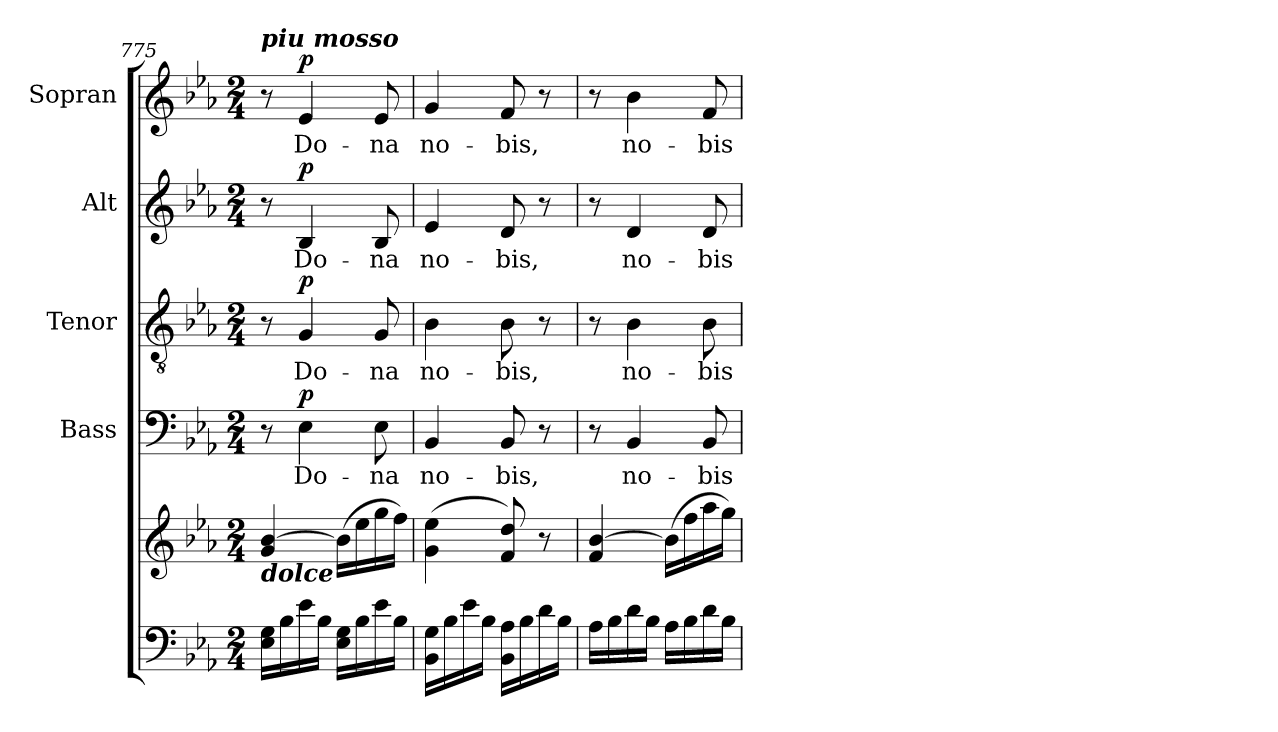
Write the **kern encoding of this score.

**kern	**kern	**kern	**text	**dynam	**kern	**text	**dynam	**kern	**text	**dynam	**kern	**text	**dynam
*part5	*part5	*part4	*part4	*part4	*part3	*part3	*part3	*part2	*part2	*part2	*part1	*part1	*part1
*staff6	*staff5	*staff4	*staff4	*staff4	*staff3	*staff3	*staff3	*staff2	*staff2	*staff2	*staff1	*staff1	*staff1
*	*	*I"Bass	*	*	*I"Tenor	*	*	*I"Alt	*	*	*I"Sopran	*	*
*	*	*I'B.	*	*	*I'T.	*	*	*I'A.	*	*	*I'S.	*	*
*clefF4	*clefG2	*clefF4	*	*	*clefGv2	*	*	*clefG2	*	*	*clefG2	*	*
*k[b-e-a-]	*k[b-e-a-]	*k[b-e-a-]	*	*	*k[b-e-a-]	*	*	*k[b-e-a-]	*	*	*k[b-e-a-]	*	*
*E-:	*E-:	*E-:	*	*	*E-:	*	*	*E-:	*	*	*E-:	*	*
*M2/4	*M2/4	*M2/4	*	*	*M2/4	*	*	*M2/4	*	*	*M2/4	*	*
=775	=775	=775	=775	=775	=775	=775	=775	=775	=775	=775	=775	=775	=775
!	!	!	!	!	!	!	!	!	!	!	!LO:TX:a:Bi:t=piu mosso	!	!
!	!LO:TX:b:Bi:t=dolce	!	!	!	!	!	!	!	!	!	!	!	!
16E-\ 16G\LL	4g/ [4b-/	8r	.	.	8r	.	.	8r	.	.	8r	.	.
16B-\	.	.	.	.	.	.	.	.	.	.	.	.	.
!	!	!	!LO:LY:b	!LO:DY:a	!	!LO:LY:b	!LO:DY:a	!	!LO:LY:b	!LO:DY:a	!	!LO:LY:b	!LO:DY:b
16e-\	.	4E-\	Do-	p	4G/	Do-	p	4B-/	Do-	p	4e-/	Do-	p
16B-\JJ	.	.	.	.	.	.	.	.	.	.	.	.	.
16E-\ 16G\LL	(>16b-\LL]	.	.	.	.	.	.	.	.	.	.	.	.
16B-\	16ee-\	.	.	.	.	.	.	.	.	.	.	.	.
!	!	!	!LO:LY:b	!	!	!LO:LY:b	!	!	!LO:LY:b	!	!	!LO:LY:b	!
16e-\	16gg\	8E-\	-na	.	8G/	-na	.	8B-/	-na	.	8e-/	-na	.
16B-\JJ	16ff\JJ)	.	.	.	.	.	.	.	.	.	.	.	.
=776	=776	=776	=776	=776	=776	=776	=776	=776	=776	=776	=776	=776	=776
!	!	!	!LO:LY:b	!	!	!LO:LY:b	!	!	!LO:LY:b	!	!	!LO:LY:b	!
16BB-\ 16G\LL	(>4g\ 4ee-\	4BB-/	no-	.	4B-\	no-	.	4e-/	no-	.	4g/	no-	.
16B-\	.	.	.	.	.	.	.	.	.	.	.	.	.
16e-\	.	.	.	.	.	.	.	.	.	.	.	.	.
16B-\JJ	.	.	.	.	.	.	.	.	.	.	.	.	.
!	!	!	!LO:LY:b	!	!	!LO:LY:b	!	!	!LO:LY:b	!	!	!LO:LY:b	!
16BB-\ 16A-\LL	8f/ 8dd/)	8BB-/	-bis,	.	8B-\	-bis,	.	8d/	-bis,	.	8f/	-bis,	.
16B-\	.	.	.	.	.	.	.	.	.	.	.	.	.
16d\	8r	8r	.	.	8r	.	.	8r	.	.	8r	.	.
16B-\JJ	.	.	.	.	.	.	.	.	.	.	.	.	.
=777	=777	=777	=777	=777	=777	=777	=777	=777	=777	=777	=777	=777	=777
16A-\LL	4f/ [4b-/	8r	.	.	8r	.	.	8r	.	.	8r	.	.
16B-\	.	.	.	.	.	.	.	.	.	.	.	.	.
!	!	!	!LO:LY:b	!	!	!LO:LY:b	!	!	!LO:LY:b	!	!	!LO:LY:b	!
16d\	.	4BB-/	no-	.	4B-\	no-	.	4d/	no-	.	4b-\	no-	.
16B-\JJ	.	.	.	.	.	.	.	.	.	.	.	.	.
16A-\LL	(>16b-\LL]	.	.	.	.	.	.	.	.	.	.	.	.
16B-\	16ff\	.	.	.	.	.	.	.	.	.	.	.	.
!	!	!	!LO:LY:b	!	!	!LO:LY:b	!	!	!LO:LY:b	!	!	!LO:LY:b	!
16d\	16aa-\	8BB-/	-bis	.	8B-\	-bis	.	8d/	-bis	.	8f/	-bis	.
16B-\JJ	16gg\JJ)	.	.	.	.	.	.	.	.	.	.	.	.
=	=	=	=	=	=	=	=	=	=	=	=	=	=
*-	*-	*-	*-	*-	*-	*-	*-	*-	*-	*-	*-	*-	*-
